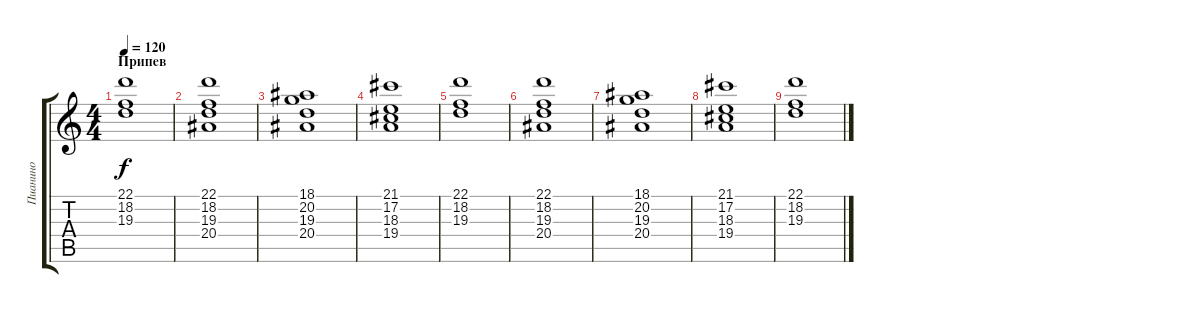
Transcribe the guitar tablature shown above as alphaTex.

\track ("Пианино" "Пианино") {instrument electricgrandpiano}
\staff {score tabs}
\tuning (E4 B3 G3 D3 A2 E2) {hide}
\ts (4 4)
\section ("" "Припев")
\tempo 120
\clef g2
\ks c
(22.1 18.2 19.3).1{dy f} |
(22.1 18.2 19.3 20.4).1 |
(18.1 20.2 19.3 20.4).1 |
(21.1 17.2 18.3 19.4).1 |
(22.1 18.2 19.3).1 |
(22.1 18.2 19.3 20.4).1 |
(18.1 20.2 19.3 20.4).1 |
(21.1 17.2 18.3 19.4).1 |
(22.1 18.2 19.3).1
